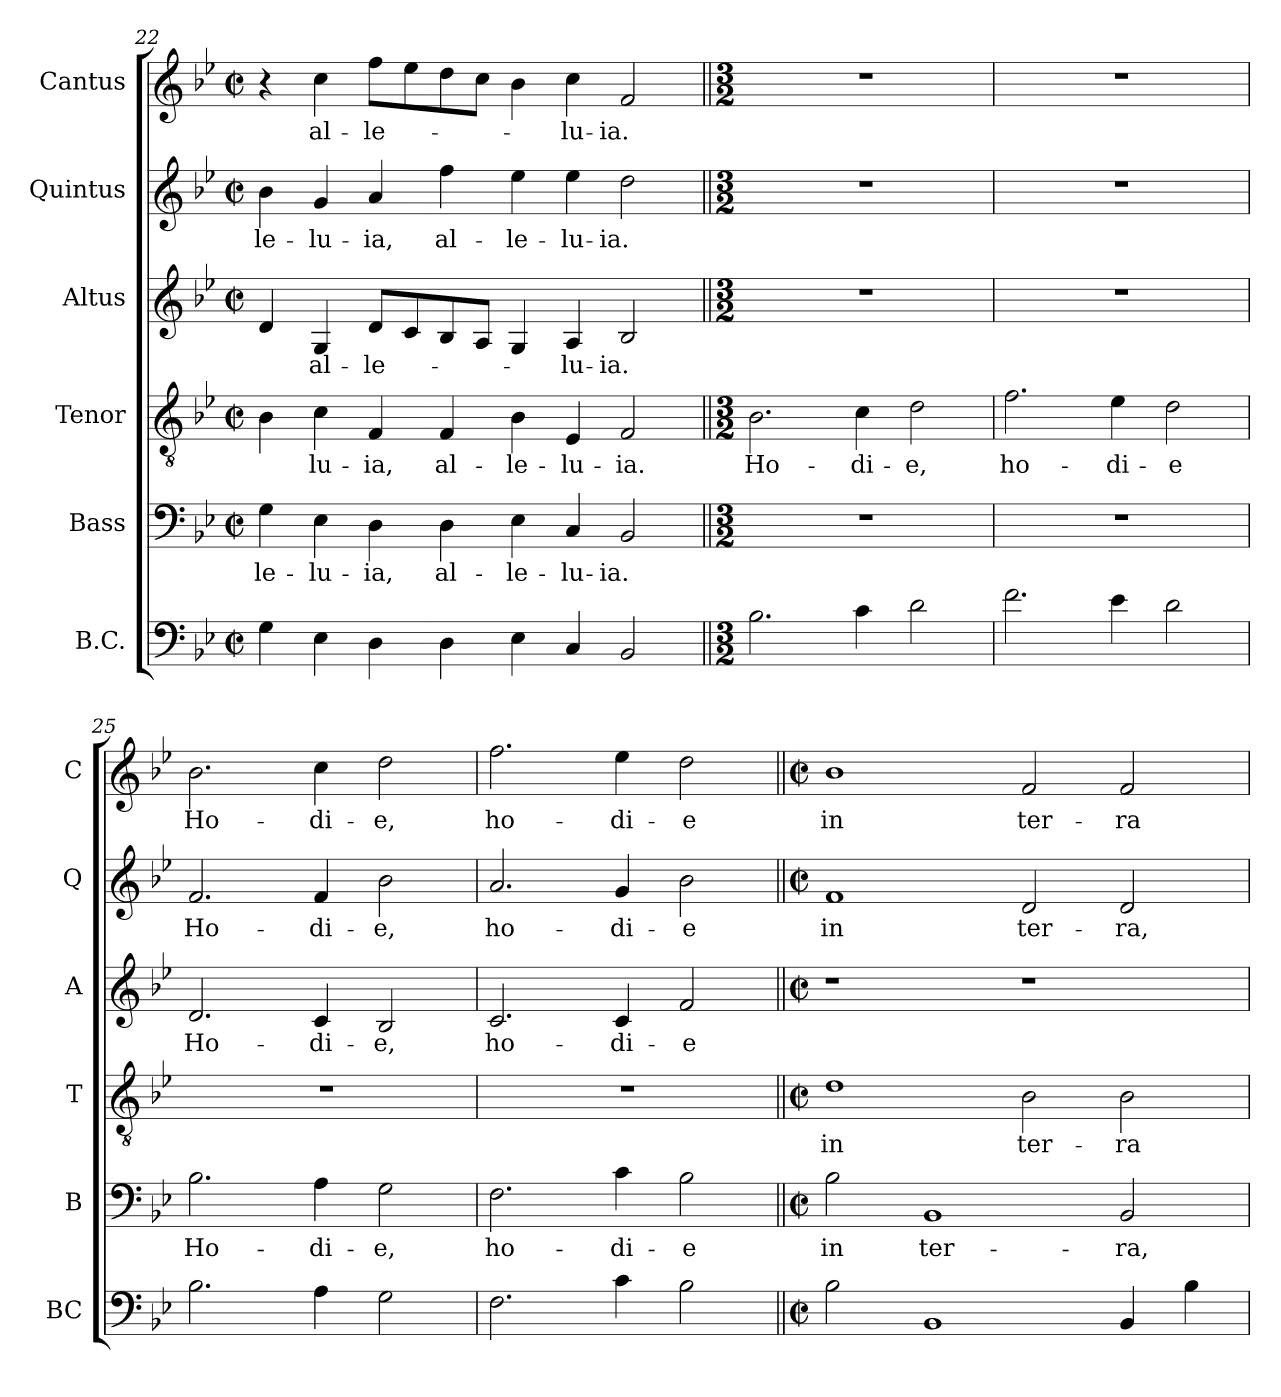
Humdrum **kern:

**kern	**kern	**text	**kern	**text	**kern	**text	**kern	**text	**kern	**text
*part6	*part5	*part5	*part4	*part4	*part3	*part3	*part2	*part2	*part1	*part1
*staff6	*staff5	*staff5	*staff4	*staff4	*staff3	*staff3	*staff2	*staff2	*staff1	*staff1
*I"B.C.	*I"Bass	*	*I"Tenor	*	*I"Altus	*	*I"Quintus	*	*I"Cantus	*
*I'BC	*I'B	*	*I'T	*	*I'A	*	*I'Q	*	*I'C	*
*clefF4	*clefF4	*	*clefGv2	*	*clefG2	*	*clefG2	*	*clefG2	*
*k[b-e-]	*k[b-e-]	*	*k[b-e-]	*	*k[b-e-]	*	*k[b-e-]	*	*k[b-e-]	*
*B-:	*B-:	*	*B-:	*	*B-:	*	*B-:	*	*B-:	*
*M2/2	*M2/2	*	*M2/2	*	*M2/2	*	*M2/2	*	*M2/2	*
*met(c|)	*met(c|)	*	*met(c|)	*	*met(c|)	*	*met(c|)	*	*met(c|)	*
=22	=22	=22	=22	=22	=22	=22	=22	=22	=22	=22
!	!	!LO:LY:b	!	!	!	!	!	!LO:LY:b	!	!
4G\	4G\	-le-	4B-\	.	4d/	.	4b-\	-le-	4ra	.
!	!	!LO:LY:b	!	!LO:LY:b	!	!LO:LY:b	!	!LO:LY:b	!	!LO:LY:b
4E-\	4E-\	-lu-	4c\	-lu-	4G/	al-	4g/	-lu-	4cc\	al-
!	!	!LO:LY:b	!	!LO:LY:b	!	!LO:LY:b	!	!LO:LY:b	!	!LO:LY:b
4D\	4D\	-ia,	4F/	-ia,	8d/L	-le-	4a/	-ia,	8ff\L	-le-
.	.	.	.	.	8c/	.	.	.	8ee-\	.
!	!	!LO:LY:b	!	!LO:LY:b	!	!	!	!LO:LY:b	!	!
4D\	4D\	al-	4F/	al-	8B-/	.	4ff\	al-	8dd\	.
.	.	.	.	.	8A/J	.	.	.	8cc\J	.
!	!	!LO:LY:b	!	!LO:LY:b	!	!	!	!LO:LY:b	!	!
4E-\	4E-\	-le-	4B-\	-le-	4G/	.	4ee-\	-le-	4b-\	.
!	!	!LO:LY:b	!	!LO:LY:b	!	!LO:LY:b	!	!LO:LY:b	!	!LO:LY:b
4C/	4C/	-lu-	4E-/	-lu-	4A/	-lu-	4ee-\	-lu-	4cc\	-lu-
!	!	!LO:LY:b	!	!LO:LY:b	!	!LO:LY:b	!	!LO:LY:b	!	!LO:LY:b
2BB-/	2BB-/	-ia.	2F/	-ia.	2B-/	-ia.	2dd\	-ia.	2f/	-ia.
!!LO:LB:g=z
=23||	=23||	=23||	=23||	=23||	=23||	=23||	=23||	=23||	=23||	=23||
*M3/2	*M3/2	*	*M3/2	*	*M3/2	*	*M3/2	*	*M3/2	*
!	!	!	!	!LO:LY:b	!	!	!	!	!	!
2.B-\	1.r	.	2.B-\	Ho-	1.r	.	1.r	.	1.r	.
!	!	!	!	!LO:LY:b	!	!	!	!	!	!
4c\	.	.	4c\	-di-	.	.	.	.	.	.
!	!	!	!	!LO:LY:b	!	!	!	!	!	!
2d\	.	.	2d\	-e,	.	.	.	.	.	.
=24	=24	=24	=24	=24	=24	=24	=24	=24	=24	=24
!	!	!	!	!LO:LY:b	!	!	!	!	!	!
2.f\	1.r	.	2.f\	ho-	1.r	.	1.r	.	1.r	.
!	!	!	!	!LO:LY:b	!	!	!	!	!	!
4e-\	.	.	4e-\	-di-	.	.	.	.	.	.
!	!	!	!	!LO:LY:b	!	!	!	!	!	!
2d\	.	.	2d\	-e	.	.	.	.	.	.
=25	=25	=25	=25	=25	=25	=25	=25	=25	=25	=25
!	!	!LO:LY:b	!	!	!	!LO:LY:b	!	!LO:LY:b	!	!LO:LY:b
2.B-\	2.B-\	Ho-	1.r	.	2.d/	Ho-	2.f/	Ho-	2.b-\	Ho-
!	!	!LO:LY:b	!	!	!	!LO:LY:b	!	!LO:LY:b	!	!LO:LY:b
4A\	4A\	-di-	.	.	4c/	-di-	4f/	-di-	4cc\	-di-
!	!	!LO:LY:b	!	!	!	!LO:LY:b	!	!LO:LY:b	!	!LO:LY:b
2G\	2G\	-e,	.	.	2B-/	-e,	2b-\	-e,	2dd\	-e,
=26	=26	=26	=26	=26	=26	=26	=26	=26	=26	=26
!	!	!LO:LY:b	!	!	!	!LO:LY:b	!	!LO:LY:b	!	!LO:LY:b
2.F\	2.F\	ho-	1.r	.	2.c/	ho-	2.a/	ho-	2.ff\	ho-
!	!	!LO:LY:b	!	!	!	!LO:LY:b	!	!LO:LY:b	!	!LO:LY:b
4c\	4c\	-di-	.	.	4c/	-di-	4g/	-di-	4ee-\	-di-
!	!	!LO:LY:b	!	!	!	!LO:LY:b	!	!LO:LY:b	!	!LO:LY:b
2B-\	2B-\	-e	.	.	2f/	-e	2b-\	-e	2dd\	-e
=27||	=27||	=27||	=27||	=27||	=27||	=27||	=27||	=27||	=27||	=27||
*M2/2	*M2/2	*	*M2/2	*	*M2/2	*	*M2/2	*	*M2/2	*
*met(c|)	*met(c|)	*	*met(c|)	*	*met(c|)	*	*met(c|)	*	*met(c|)	*
!	!	!LO:LY:b	!	!LO:LY:b	!	!	!	!LO:LY:b	!	!LO:LY:b
2B-\	2B-\	in	1d	in	1r	.	1f	in	1b-	in
!	!	!LO:LY:b	!	!	!	!	!	!	!	!
1BB-	1BB-	ter-	.	.	.	.	.	.	.	.
!	!	!	!	!LO:LY:b	!	!	!	!LO:LY:b	!	!LO:LY:b
.	.	.	2B-\	ter-	1r	.	2d/	ter-	2f/	ter-
!	!	!LO:LY:b	!	!LO:LY:b	!	!	!	!LO:LY:b	!	!LO:LY:b
4BB-/	2BB-/	-ra,	2B-\	-ra	.	.	2d/	-ra,	2f/	-ra
4B-\	.	.	.	.	.	.	.	.	.	.
=	=	=	=	=	=	=	=	=	=	=
*-	*-	*-	*-	*-	*-	*-	*-	*-	*-	*-
